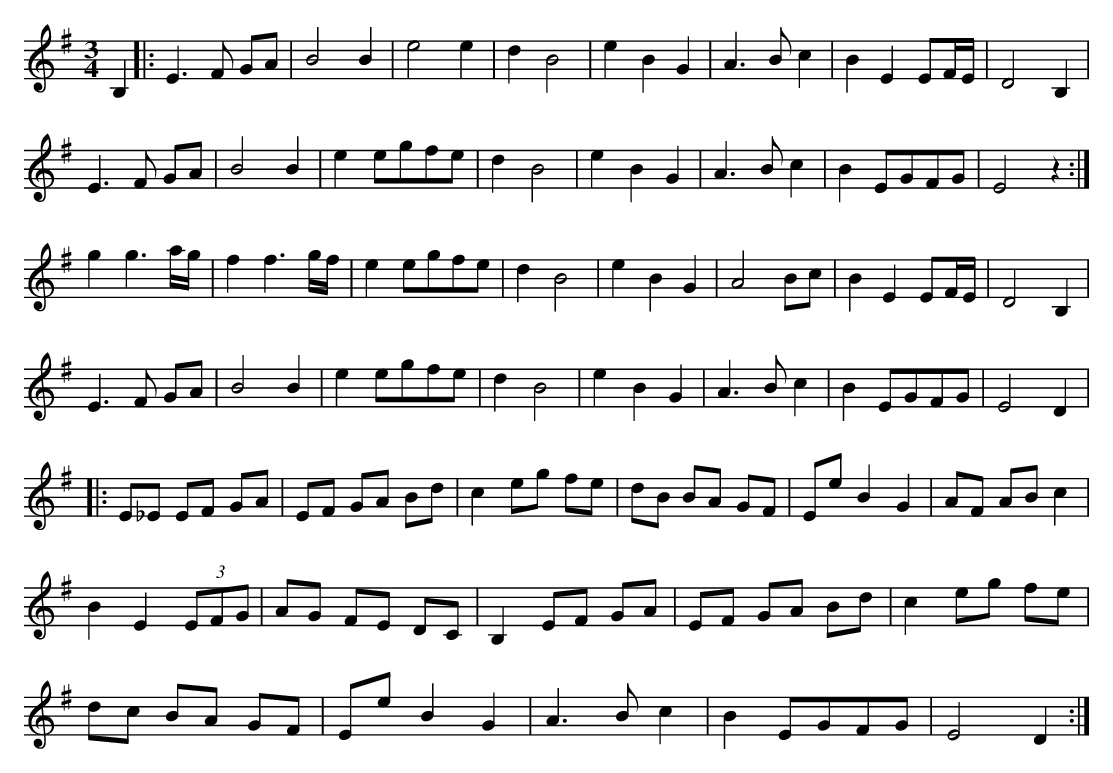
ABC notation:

X:1
M:3/4
K:G
B,2|:E3 F GA|B4 B2|e4 e2|d2 B4|e2 B2 G2|A3 B c2|B2 E2 EF/E/|D4 B,2|
E3 F GA|B4 B2|e2 egfe|d2 B4|e2 B2 G2|A3 B c2|B2 EGFG|E4 z2:|
g2 g3 a/g/|f2 f3 g/f/|e2 egfe|d2 B4|e2 B2 G2|A4 Bc|B2 E2 EF/E/|D4 B,2|
E3 F GA|B4 B2|e2 egfe|d2 B4|e2 B2 G2|A3 B c2|B2 EGFG|E4 D2|
|:E_E EF GA|EF GA Bd|c2 eg fe|dB BA GF|Ee B2 G2|AF AB c2|
B2 E2 (3EFG|AG FE DC|B,2 EF GA|EF GA Bd|c2 eg fe|
dc BA GF|Ee B2 G2|A3 B c2|B2 EGFG|E4 D2:|
